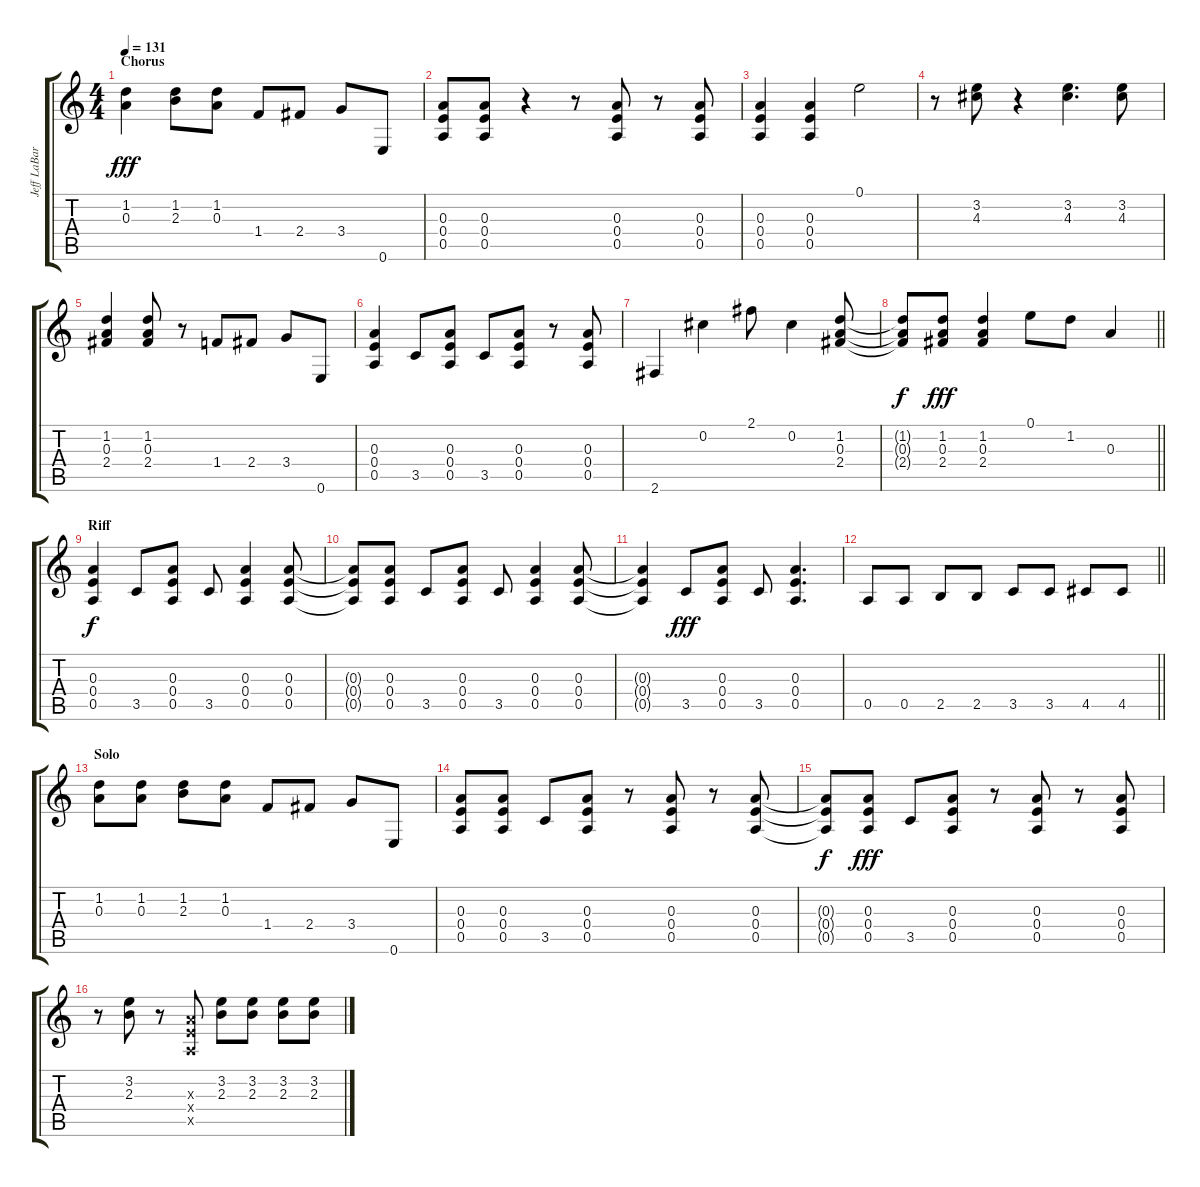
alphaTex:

\track ("Jeff LaBar- Rhytm Guitar" "Jeff LaBar") {instrument overdrivenguitar}
\staff {score tabs}
\tuning (E4 Db4 A3 E3 A2 E2) {hide}
\ts (4 4)
\section ("" "Chorus")
\tempo 131
\clef g2
\ks c
(1.2 0.3).4{dy fff} (1.2 2.3).8 (1.2 0.3).8 1.4.8 2.4.8 3.4.8 0.6.8 |
(0.3 0.4 0.5).8 (0.3 0.4 0.5).8 r.4 r.8 (0.3 0.4 0.5).8 r.8 (0.3 0.4 0.5).8 |
(0.3 0.4 0.5).4 (0.3 0.4 0.5).4 0.1.2 |
r.8 (3.2 4.3).8 r.4 (3.2 4.3).4{d} (3.2 4.3).8 |
(1.2 0.3 2.4).4 (1.2 0.3 2.4).8 r.8 1.4.8 2.4.8 3.4.8 0.6.8 |
(0.3 0.4 0.5).4 3.5.8 (0.3 0.4 0.5).8 3.5.8 (0.3 0.4 0.5).8 r.8 (0.3 0.4 0.5).8 |
2.6.4 0.2.4 2.1.8 0.2.4 (1.2 0.3 2.4).8 |
\barLineRight lightlight
(1.2{t} 0.3{t} 2.4{t}).8{dy f} (1.2 0.3 2.4).8{dy fff} (1.2 0.3 2.4).4 0.1.8 1.2.8 0.3.4 |
\section ("" "Riff")
(0.3 0.4 0.5).4{dy f} 3.5.8 (0.3 0.4 0.5).8 3.5.8 (0.3 0.4 0.5).4 (0.3 0.4 0.5).8 |
(0.3{t} 0.4{t} 0.5{t}).8 (0.3 0.4 0.5).8 3.5.8 (0.3 0.4 0.5).8 3.5.8 (0.3 0.4 0.5).4 (0.3 0.4 0.5).8 |
(0.3{t} 0.4{t} 0.5{t}).4 3.5.8{dy fff} (0.3 0.4 0.5).8 3.5.8 (0.3 0.4 0.5).4{d} |
\barLineRight lightlight
0.5.8 0.5.8 2.5.8 2.5.8 3.5.8 3.5.8 4.5.8 4.5.8 |
\section ("" "Solo")
(1.2 0.3).8 (1.2 0.3).8 (1.2 2.3).8 (1.2 0.3).8 1.4.8 2.4.8 3.4.8 0.6.8 |
(0.3 0.4 0.5).8 (0.3 0.4 0.5).8 3.5.8 (0.3 0.4 0.5).8 r.8 (0.3 0.4 0.5).8 r.8 (0.3 0.4 0.5).8 |
(0.3{t} 0.4{t} 0.5{t}).8{dy f} (0.3 0.4 0.5).8{dy fff} 3.5.8 (0.3 0.4 0.5).8 r.8 (0.3 0.4 0.5).8 r.8 (0.3 0.4 0.5).8 |
r.8 (3.2 2.3).8 r.8 (0.3{x} 0.4{x} 0.5{x}).8 (3.2 2.3).8 (3.2 2.3).8 (3.2 2.3).8 (3.2 2.3).8
